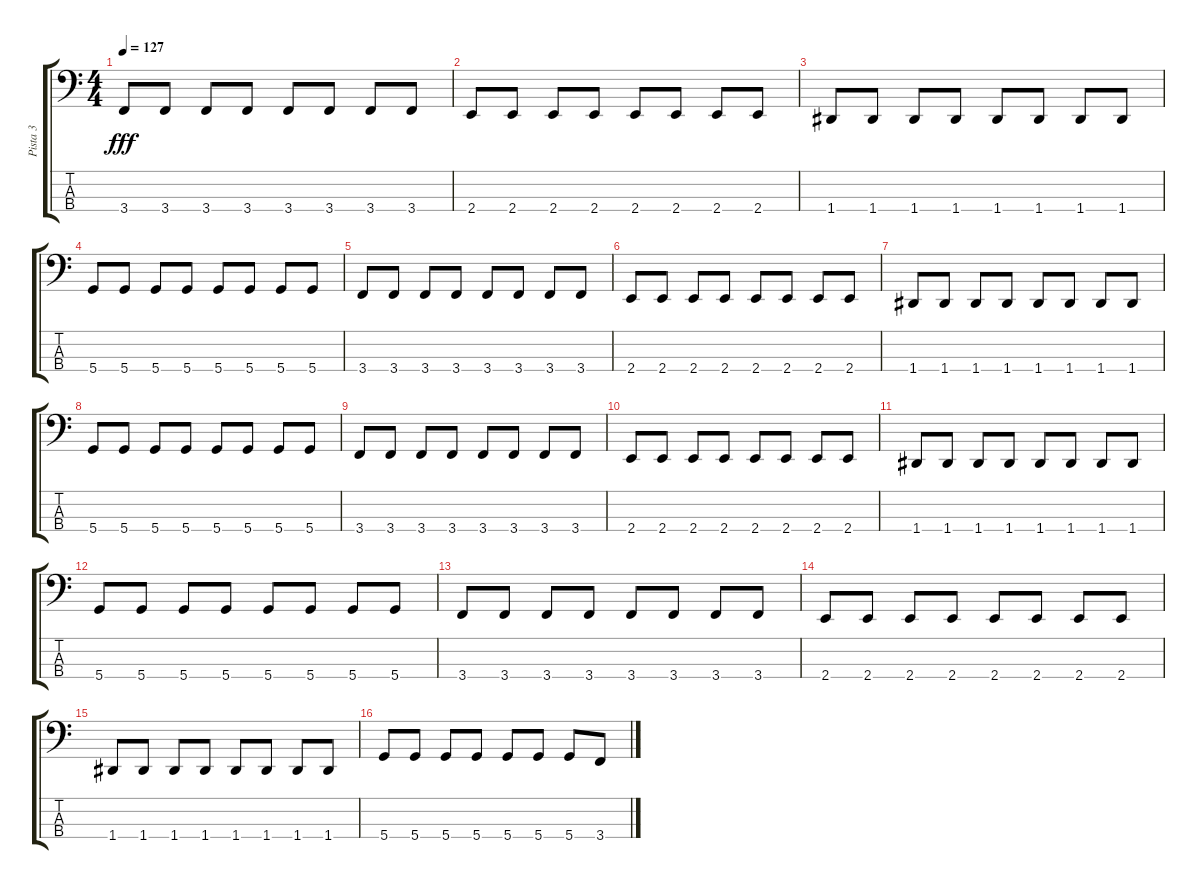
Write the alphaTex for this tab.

\track ("Pista 3" "Pista 3") {instrument electricbasspick}
\staff {score tabs}
\tuning (G2 D2 A1 D1) {hide}
\ts (4 4)
\tempo 127
\clef f4
\ks c
3.4.8{dy fff} 3.4.8 3.4.8 3.4.8 3.4.8 3.4.8 3.4.8 3.4.8 |
2.4.8 2.4.8 2.4.8 2.4.8 2.4.8 2.4.8 2.4.8 2.4.8 |
1.4.8 1.4.8 1.4.8 1.4.8 1.4.8 1.4.8 1.4.8 1.4.8 |
5.4.8 5.4.8 5.4.8 5.4.8 5.4.8 5.4.8 5.4.8 5.4.8 |
3.4.8 3.4.8 3.4.8 3.4.8 3.4.8 3.4.8 3.4.8 3.4.8 |
2.4.8 2.4.8 2.4.8 2.4.8 2.4.8 2.4.8 2.4.8 2.4.8 |
1.4.8 1.4.8 1.4.8 1.4.8 1.4.8 1.4.8 1.4.8 1.4.8 |
5.4.8 5.4.8 5.4.8 5.4.8 5.4.8 5.4.8 5.4.8 5.4.8 |
3.4.8 3.4.8 3.4.8 3.4.8 3.4.8 3.4.8 3.4.8 3.4.8 |
2.4.8 2.4.8 2.4.8 2.4.8 2.4.8 2.4.8 2.4.8 2.4.8 |
1.4.8 1.4.8 1.4.8 1.4.8 1.4.8 1.4.8 1.4.8 1.4.8 |
5.4.8 5.4.8 5.4.8 5.4.8 5.4.8 5.4.8 5.4.8 5.4.8 |
3.4.8 3.4.8 3.4.8 3.4.8 3.4.8 3.4.8 3.4.8 3.4.8 |
2.4.8 2.4.8 2.4.8 2.4.8 2.4.8 2.4.8 2.4.8 2.4.8 |
1.4.8 1.4.8 1.4.8 1.4.8 1.4.8 1.4.8 1.4.8 1.4.8 |
5.4.8 5.4.8 5.4.8 5.4.8 5.4.8 5.4.8 5.4.8 3.4.8
